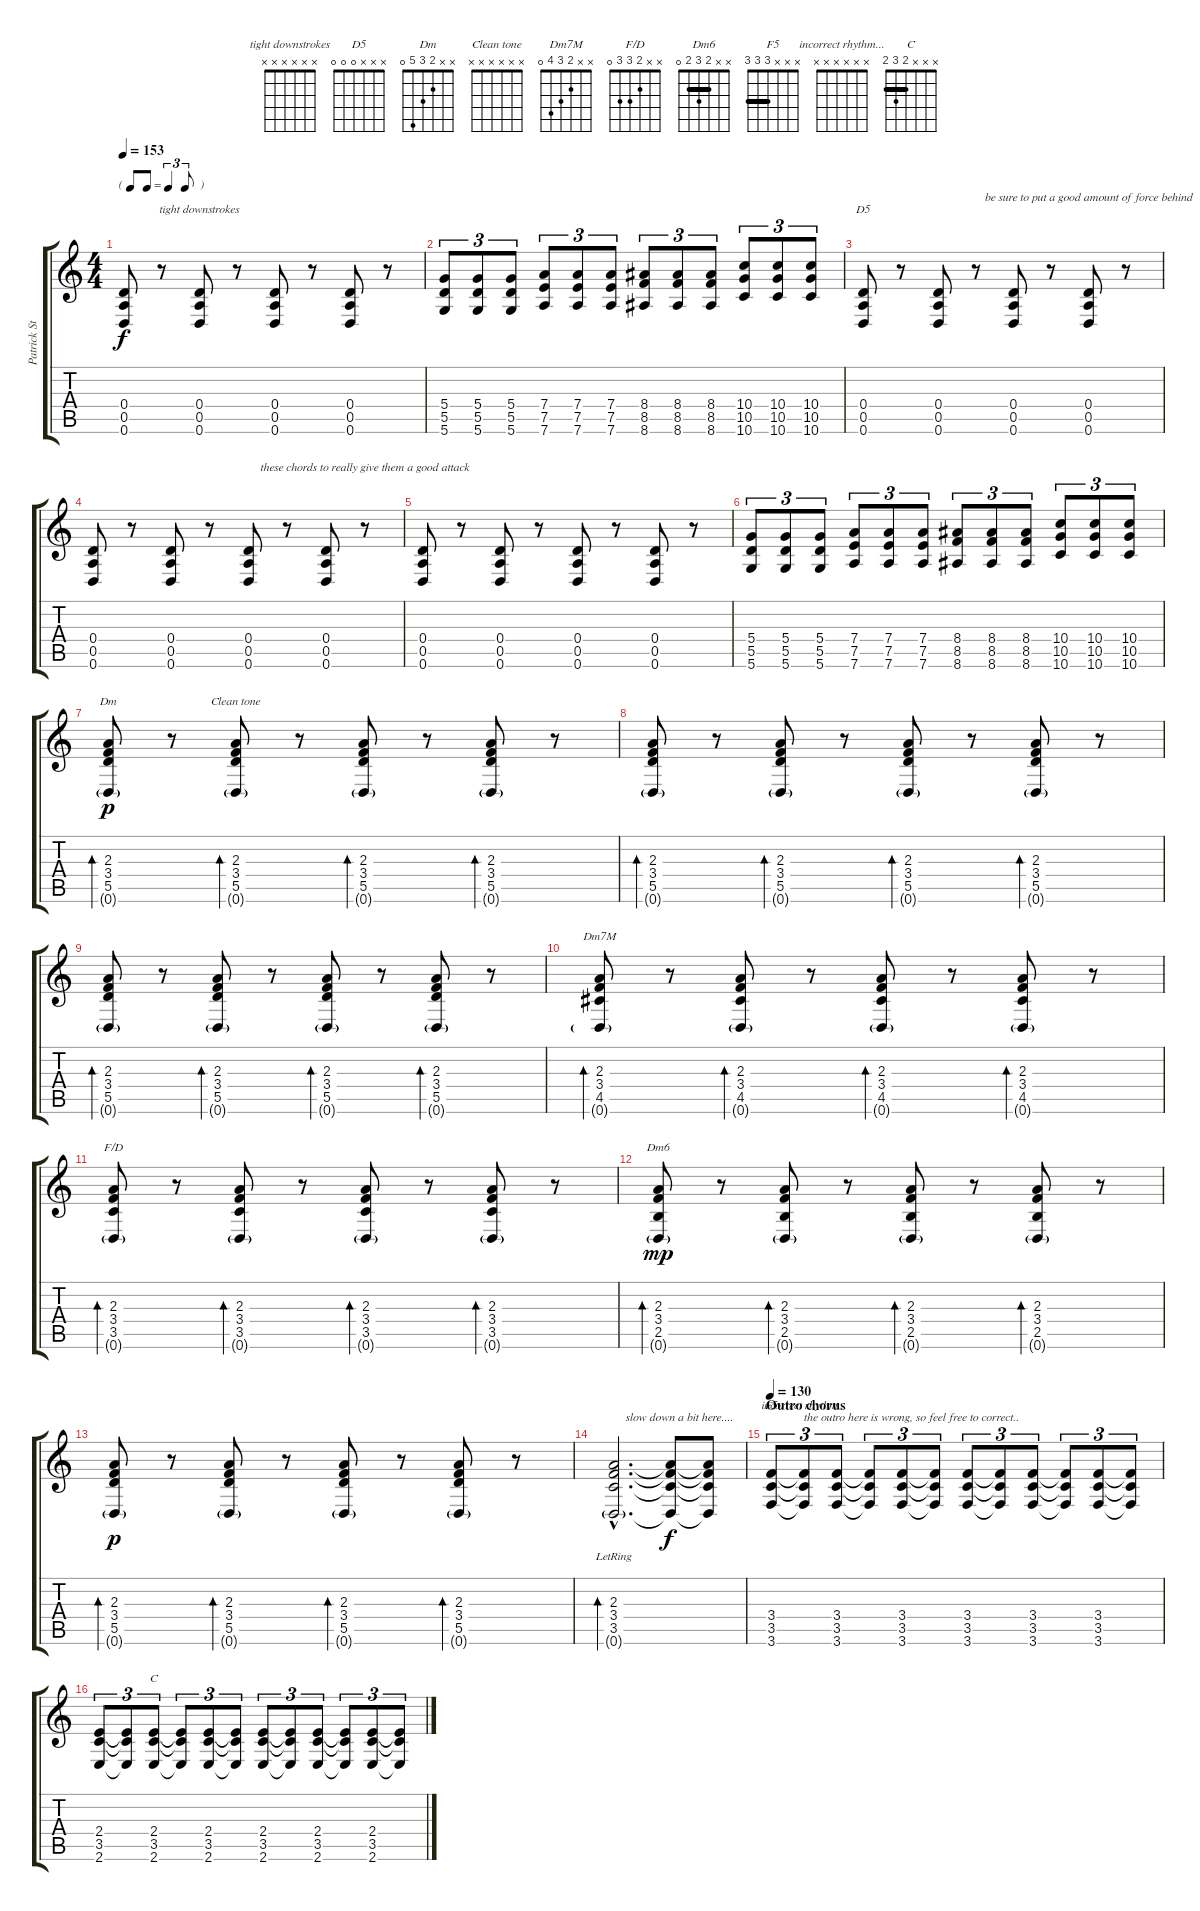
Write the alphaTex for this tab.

\track ("Patrick Stump" "Patrick St") {instrument overdrivenguitar}
\staff {score tabs}
\tuning (E4 B3 G3 D3 A2 D2) {hide}
\chord ("tight downstrokes" x x x x x x)
\chord ("D5" x x x 0 0 0)
\chord ("Dm" x x 2 3 5 0)
\chord ("Clean tone" x x x x x x)
\chord ("Dm7M" x x 2 3 4 0)
\chord ("F/D" x x 2 3 3 0)
\chord ("Dm6" x x 2 3 2 0) {barre 2}
\chord ("F5" x x x 3 3 3) {barre 3}
\chord ("incorrect rhythm..." x x x x x x)
\chord ("C" x x x 2 3 2) {barre 2}
\ts (4 4)
\tf triplet8th
\tempo 153
\clef g2
\ks c
(0.4 0.5 0.6).8{dy f} r.8 (0.4 0.5 0.6).8{ch "tight downstrokes"} r.8 (0.4 0.5 0.6).8 r.8 (0.4 0.5 0.6).8 r.8 |
(5.4 5.5 5.6).8{tu (3 2)} (5.4 5.5 5.6).8{tu (3 2)} (5.4 5.5 5.6).8{tu (3 2)} (7.4 7.5 7.6).8{tu (3 2)} (7.4 7.5 7.6).8{tu (3 2)} (7.4 7.5 7.6).8{tu (3 2)} (8.4 8.5 8.6).8{tu (3 2)} (8.4 8.5 8.6).8{tu (3 2)} (8.4 8.5 8.6).8{tu (3 2)} (10.4 10.5 10.6).8{tu (3 2)} (10.4 10.5 10.6).8{tu (3 2)} (10.4 10.5 10.6).8{tu (3 2)} |
(0.4 0.5 0.6).8{ch "D5"} r.8 (0.4 0.5 0.6).8 r.8{txt "   be sure to put a good amount of force behind"} (0.4 0.5 0.6).8 r.8 (0.4 0.5 0.6).8 r.8 |
(0.4 0.5 0.6).8 r.8 (0.4 0.5 0.6).8 r.8 (0.4 0.5 0.6).8{txt "    these chords to really give them a good attack"} r.8 (0.4 0.5 0.6).8 r.8 |
(0.4 0.5 0.6).8 r.8 (0.4 0.5 0.6).8 r.8 (0.4 0.5 0.6).8 r.8 (0.4 0.5 0.6).8 r.8 |
(5.4 5.5 5.6).8{tu (3 2)} (5.4 5.5 5.6).8{tu (3 2)} (5.4 5.5 5.6).8{tu (3 2)} (7.4 7.5 7.6).8{tu (3 2)} (7.4 7.5 7.6).8{tu (3 2)} (7.4 7.5 7.6).8{tu (3 2)} (8.4 8.5 8.6).8{tu (3 2)} (8.4 8.5 8.6).8{tu (3 2)} (8.4 8.5 8.6).8{tu (3 2)} (10.4 10.5 10.6).8{tu (3 2)} (10.4 10.5 10.6).8{tu (3 2)} (10.4 10.5 10.6).8{tu (3 2)} |
(2.3 3.4 5.5 0.6{g}).8{bd 30 ch "Dm" dy p instrument electricguitarjazz} r.8 (2.3 3.4 5.5 0.6{g}).8{bd 30 ch "Clean tone"} r.8 (2.3 3.4 5.5 0.6{g}).8{bd 30 instrument electricguitarjazz} r.8 (2.3 3.4 5.5 0.6{g}).8{bd 30} r.8 |
(2.3 3.4 5.5 0.6{g}).8{bd 30 instrument electricguitarjazz} r.8 (2.3 3.4 5.5 0.6{g}).8{bd 30} r.8 (2.3 3.4 5.5 0.6{g}).8{bd 30 instrument electricguitarjazz} r.8 (2.3 3.4 5.5 0.6{g}).8{bd 30} r.8 |
(2.3 3.4 5.5 0.6{g}).8{bd 30 instrument electricguitarjazz} r.8 (2.3 3.4 5.5 0.6{g}).8{bd 30} r.8 (2.3 3.4 5.5 0.6{g}).8{bd 30 instrument electricguitarjazz} r.8 (2.3 3.4 5.5 0.6{g}).8{bd 30} r.8 |
(2.3 3.4 4.5 0.6{g}).8{bd 30 ch "Dm7M"} r.8 (2.3 3.4 4.5 0.6{g}).8{bd 30} r.8 (2.3 3.4 4.5 0.6{g}).8{bd 30} r.8 (2.3 3.4 4.5 0.6{g}).8{bd 30} r.8 |
(2.3 3.4 3.5 0.6{g}).8{bd 30 ch "F/D"} r.8 (2.3 3.4 3.5 0.6{g}).8{bd 30} r.8 (2.3 3.4 3.5 0.6{g}).8{bd 30} r.8 (2.3 3.4 3.5 0.6{g}).8{bd 30} r.8 |
(2.3 3.4 2.5 0.6{g}).8{bd 30 ch "Dm6" dy mp} r.8 (2.3 3.4 2.5 0.6{g}).8{bd 30} r.8 (2.3 3.4 2.5 0.6{g}).8{bd 30} r.8 (2.3 3.4 2.5 0.6{g}).8{bd 30} r.8 |
(2.3 3.4 5.5 0.6{g}).8{bd 30 dy p instrument electricguitarjazz} r.8 (2.3 3.4 5.5 0.6{g}).8{bd 30} r.8 (2.3 3.4 5.5 0.6{g}).8{bd 30 instrument electricguitarjazz} r.8 (2.3 3.4 5.5 0.6{g}).8{bd 30} r.8 |
(2.3{hac lr} 3.4{hac lr} 3.5{hac lr} 0.6{g hac lr}).2{d bd 30 txt "    slow down a bit here...."} (2.3{t} 3.4{t} 3.5{t} 0.6{t}).8{dy f} (2.3{t} 3.4{t} 3.5{t} 0.6{t}).8 |
\section ("" "Outro chorus")
\tempo 130
(3.4 3.5 3.6).8{tu (3 2) ch "F5" volume 13 balance 8 instrument overdrivenguitar} (3.4{t} 3.5{t} 3.6{t}).8{tu (3 2) ch "incorrect rhythm..." txt "the outro here is wrong, so feel free to correct.."} (3.4 3.5 3.6).8{tu (3 2)} (3.4{t} 3.5{t} 3.6{t}).8{tu (3 2)} (3.4 3.5 3.6).8{tu (3 2)} (3.4{t} 3.5{t} 3.6{t}).8{tu (3 2)} (3.4 3.5 3.6).8{tu (3 2)} (3.4{t} 3.5{t} 3.6{t}).8{tu (3 2)} (3.4 3.5 3.6).8{tu (3 2) volume 13 balance 8 instrument overdrivenguitar} (3.4{t} 3.5{t} 3.6{t}).8{tu (3 2)} (3.4 3.5 3.6).8{tu (3 2)} (3.4{t} 3.5{t} 3.6{t}).8{tu (3 2)} |
(2.4 3.5 2.6).8{tu (3 2)} (2.4{t} 3.5{t} 2.6{t}).8{tu (3 2)} (2.4 3.5 2.6).8{tu (3 2) ch "C"} (2.4{t} 3.5{t} 2.6{t}).8{tu (3 2)} (2.4 3.5 2.6).8{tu (3 2)} (2.4{t} 3.5{t} 2.6{t}).8{tu (3 2)} (2.4 3.5 2.6).8{tu (3 2)} (2.4{t} 3.5{t} 2.6{t}).8{tu (3 2)} (2.4 3.5 2.6).8{tu (3 2)} (2.4{t} 3.5{t} 2.6{t}).8{tu (3 2)} (2.4 3.5 2.6).8{tu (3 2)} (2.4{t} 3.5{t} 2.6{t}).8{tu (3 2)}
